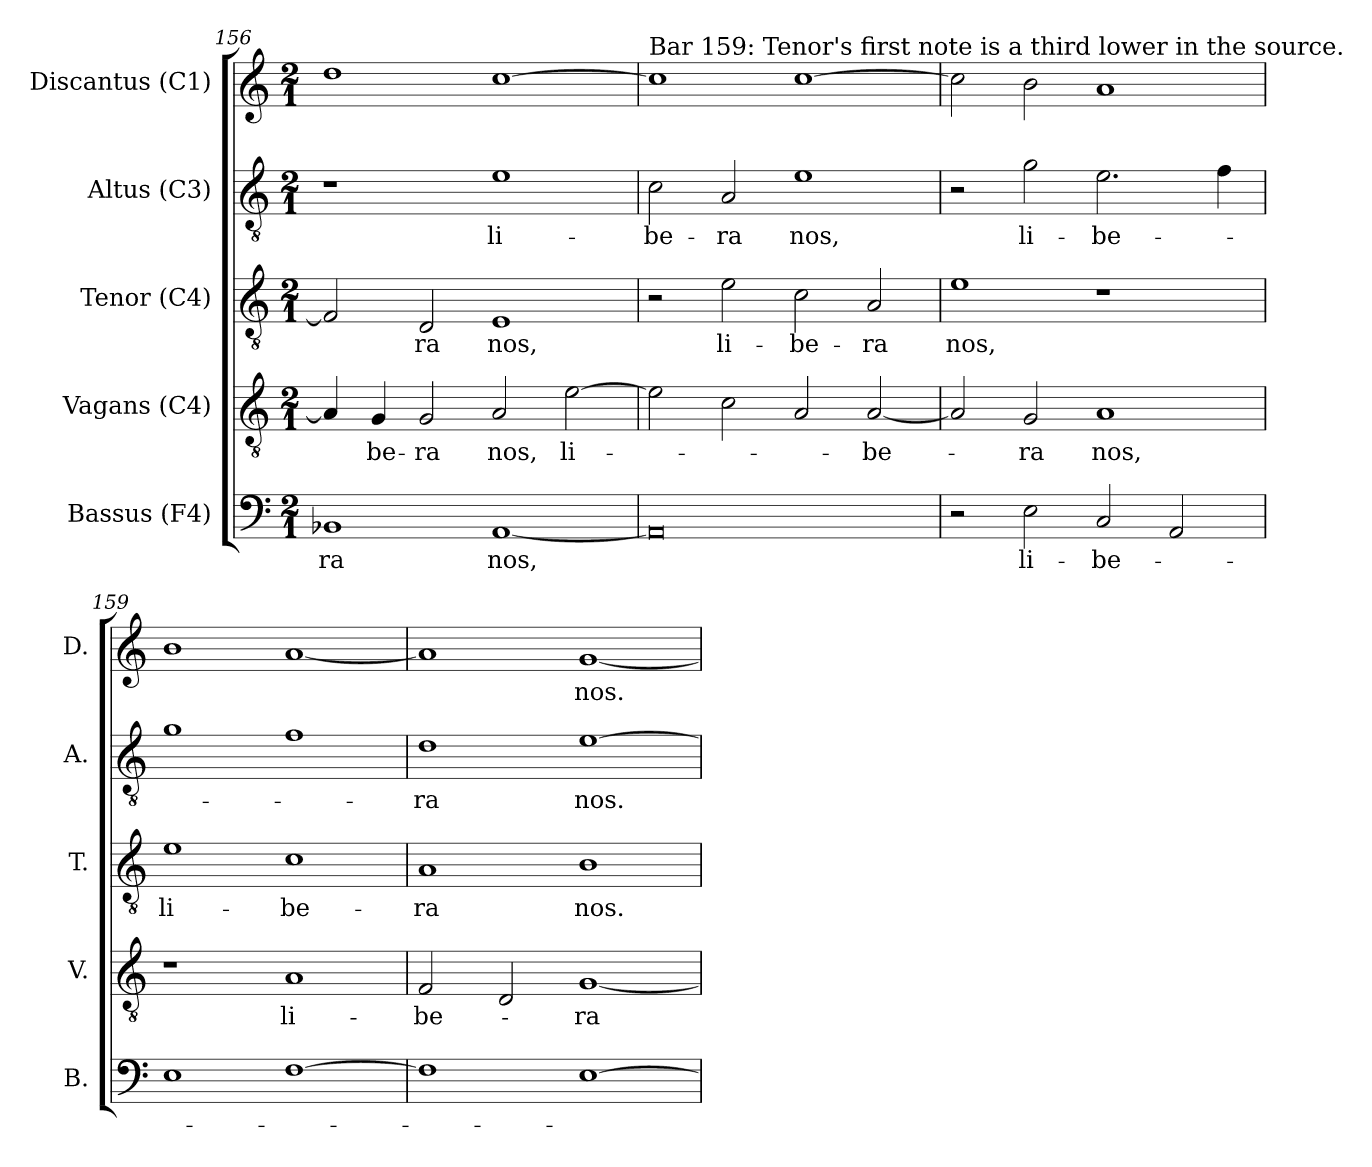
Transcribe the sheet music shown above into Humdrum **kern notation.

**kern	**text	**kern	**text	**kern	**text	**kern	**text	**kern	**text
*part5	*part5	*part4	*part4	*part3	*part3	*part2	*part2	*part1	*part1
*staff5	*staff5	*staff4	*staff4	*staff3	*staff3	*staff2	*staff2	*staff1	*staff1
*I"Bassus (F4)	*	*I"Vagans (C4)	*	*I"Tenor (C4)	*	*I"Altus (C3)	*	*I"Discantus (C1)	*
*I'B.	*	*I'V.	*	*I'T.	*	*I'A.	*	*I'D.	*
*clefF4	*	*clefGv2	*	*clefGv2	*	*clefGv2	*	*clefG2	*
*	*	*ITrd7c12	*	*ITrd7c12	*	*ITrd7c12	*	*	*
*k[]	*	*k[]	*	*k[]	*	*k[]	*	*k[]	*
*C:	*	*C:	*	*C:	*	*C:	*	*C:	*
*M2/1	*	*M2/1	*	*M2/1	*	*M2/1	*	*M2/1	*
=156	=156	=156	=156	=156	=156	=156	=156	=156	=156
!	!LO:LY:b:color=#000000	!	!	!	!	!	!	!	!
1BB-Xi	-ra	4AAi/]	.	2FFi/]	.	1r	.	1ddi	.
!	!	!	!LO:LY:b:color=#000000	!	!	!	!	!	!
.	.	4GGi/	-be-	.	.	.	.	.	.
!	!	!	!LO:LY:b:color=#000000	!	!	!	!	!	!
!	!	!	!	!	!LO:LY:b:color=#000000	!	!	!	!
.	.	2GGi/	-ra	2DDi/	-ra	.	.	.	.
!	!LO:LY:b:color=#000000	!	!	!	!	!	!	!	!
!	!	!	!LO:LY:b:color=#000000	!	!	!	!	!	!
!	!	!	!	!	!LO:LY:b:color=#000000	!	!	!	!
!	!	!	!	!	!	!	!LO:LY:b:color=#000000	!	!
[1AAi	nos,	2AAi/	nos,	1EEi	nos,	1Ei	li-	[1cci	.
!	!	!	!LO:LY:b:color=#000000	!	!	!	!	!	!
.	.	[2Ei\	li-	.	.	.	.	.	.
!!LO:LB:g=z
=157	=157	=157	=157	=157	=157	=157	=157	=157	=157
!	!	!	!	!	!	!	!	!LO:TX:a:t=Bar 159&colon; Tenor's first note is a third lower in the source.	!
!	!	!	!	!	!	!	!LO:LY:b:color=#000000	!	!
0AAi]	.	2Ei\]	.	2r	.	2Ci\	-be-	1cci]	.
!	!	!	!	!	!LO:LY:b:color=#000000	!	!	!	!
!	!	!	!	!	!	!	!LO:LY:b:color=#000000	!	!
.	.	2Ci\	.	2Ei\	li-	2AAi/	-ra	.	.
!	!	!	!	!	!LO:LY:b:color=#000000	!	!	!	!
!	!	!	!	!	!	!	!LO:LY:b:color=#000000	!	!
.	.	2AAi/	.	2Ci\	-be-	1Ei	nos,	[1cci	.
!	!	!	!LO:LY:b:color=#000000	!	!	!	!	!	!
!	!	!	!	!	!LO:LY:b:color=#000000	!	!	!	!
.	.	[2AAi/	-be-	2AAi/	-ra	.	.	.	.
=158	=158	=158	=158	=158	=158	=158	=158	=158	=158
!	!	!	!	!	!LO:LY:b:color=#000000	!	!	!	!
2r	.	2AAi/]	.	1Ei	nos,	2r	.	2cci\]	.
!	!LO:LY:b:color=#000000	!	!	!	!	!	!	!	!
!	!	!	!LO:LY:b:color=#000000	!	!	!	!	!	!
!	!	!	!	!	!	!	!LO:LY:b:color=#000000	!	!
2Ei\	li-	2GGi/	-ra	.	.	2Gi\	li-	2bi\	.
!	!LO:LY:b:color=#000000	!	!	!	!	!	!	!	!
!	!	!	!LO:LY:b:color=#000000	!	!	!	!	!	!
!	!	!	!	!	!	!	!LO:LY:b:color=#000000	!	!
2Ci/	-be-	1AAi	nos,	1r	.	2.Ei\	-be-	1ai	.
2AAi/	.	.	.	.	.	.	.	.	.
.	.	.	.	.	.	4Fi\	.	.	.
=159	=159	=159	=159	=159	=159	=159	=159	=159	=159
!	!	!	!	!	!LO:LY:b:color=#000000	!	!	!	!
1Ei	.	1r	.	1Ei	li-	1Gi	.	1bi	.
!	!	!	!LO:LY:b:color=#000000	!	!	!	!	!	!
!	!	!	!	!	!LO:LY:b:color=#000000	!	!	!	!
[1Fi	.	1AAi	li-	1Ci	-be-	1Fi	.	[1ai	.
=160	=160	=160	=160	=160	=160	=160	=160	=160	=160
!	!	!	!LO:LY:b:color=#000000	!	!	!	!	!	!
!	!	!	!	!	!LO:LY:b:color=#000000	!	!	!	!
!	!	!	!	!	!	!	!LO:LY:b:color=#000000	!	!
1Fi]	.	2FFi/	-be-	1AAi	-ra	1Di	-ra	1ai]	.
.	.	2DDi/	.	.	.	.	.	.	.
!	!	!	!LO:LY:b:color=#000000	!	!	!	!	!	!
!	!	!	!	!	!LO:LY:b:color=#000000	!	!	!	!
!	!	!	!	!	!	!	!LO:LY:b:color=#000000	!	!
!	!	!	!	!	!	!	!	!	!LO:LY:b:color=#000000
[1Ei	.	[1GGi	-ra	1BBi	nos.	[1Ei	nos.	[1gi	nos.
=	=	=	=	=	=	=	=	=	=
*-	*-	*-	*-	*-	*-	*-	*-	*-	*-
